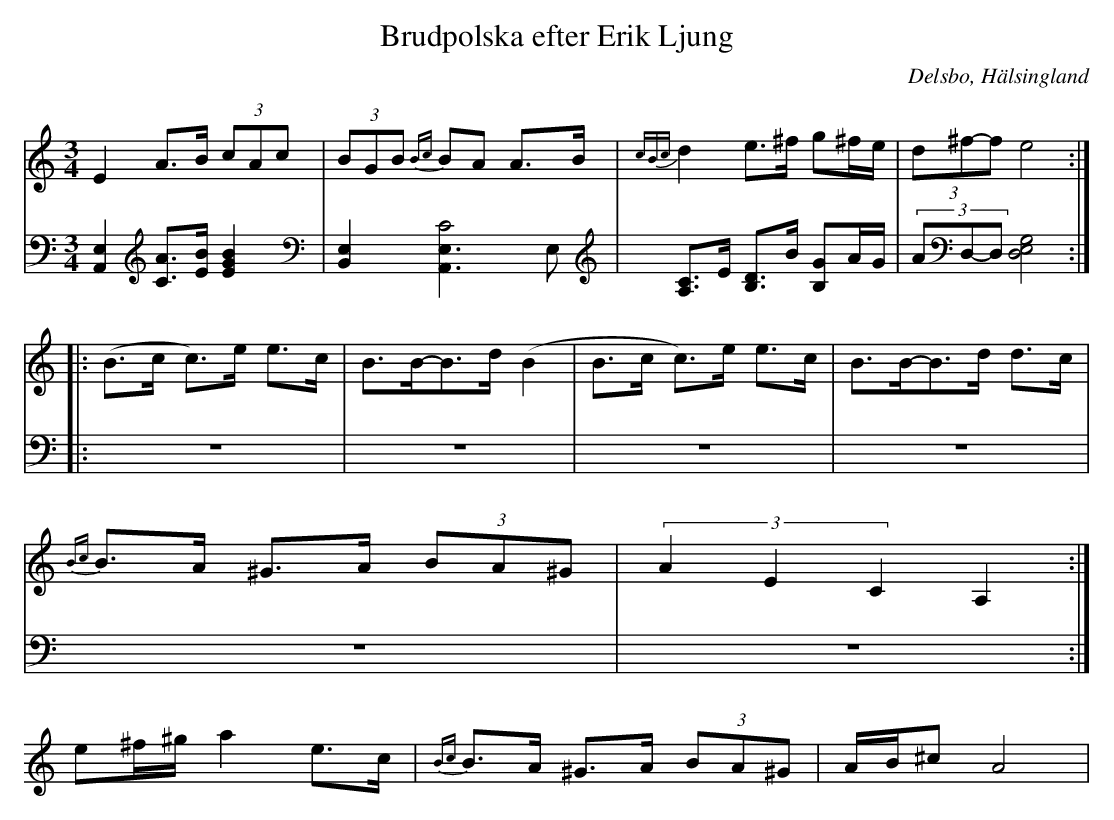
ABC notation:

X:1
T: Brudpolska efter Erik Ljung
Q: 105
O: Delsbo, Hälsingland
M: 3/4
L: 1/8
K: Am
V:1
V:2
V:1
E2 A>B (3cAc| (3BGB {Bc}BA A>B|{cBc}d2 e>^f g^f/e/|(3d^f-f e4 :|
|:(B>c c)>e e>c|B>B-B>d (B2|B>c c)>e e>c|B>B-B>d d>c|
{Bc}B>A ^G>A (3BA^G|(3A2E2C2 A,2:|
e^f/^g/ a2 e>c|{Bc}B>A ^G>A (3BA^G|A/B/^c A4|
V:2
[A,,2E,2] [AC]>[BE] [B2E2G2]|[B,,2E,2] [A,,3C4E,3]E,|[A,C]>E [B,D]>B [B,G]A/G/|(3AD,-D, [E,4G,4D,4]:|
|:z6|z6|z6|z6|
z6|z6:|
